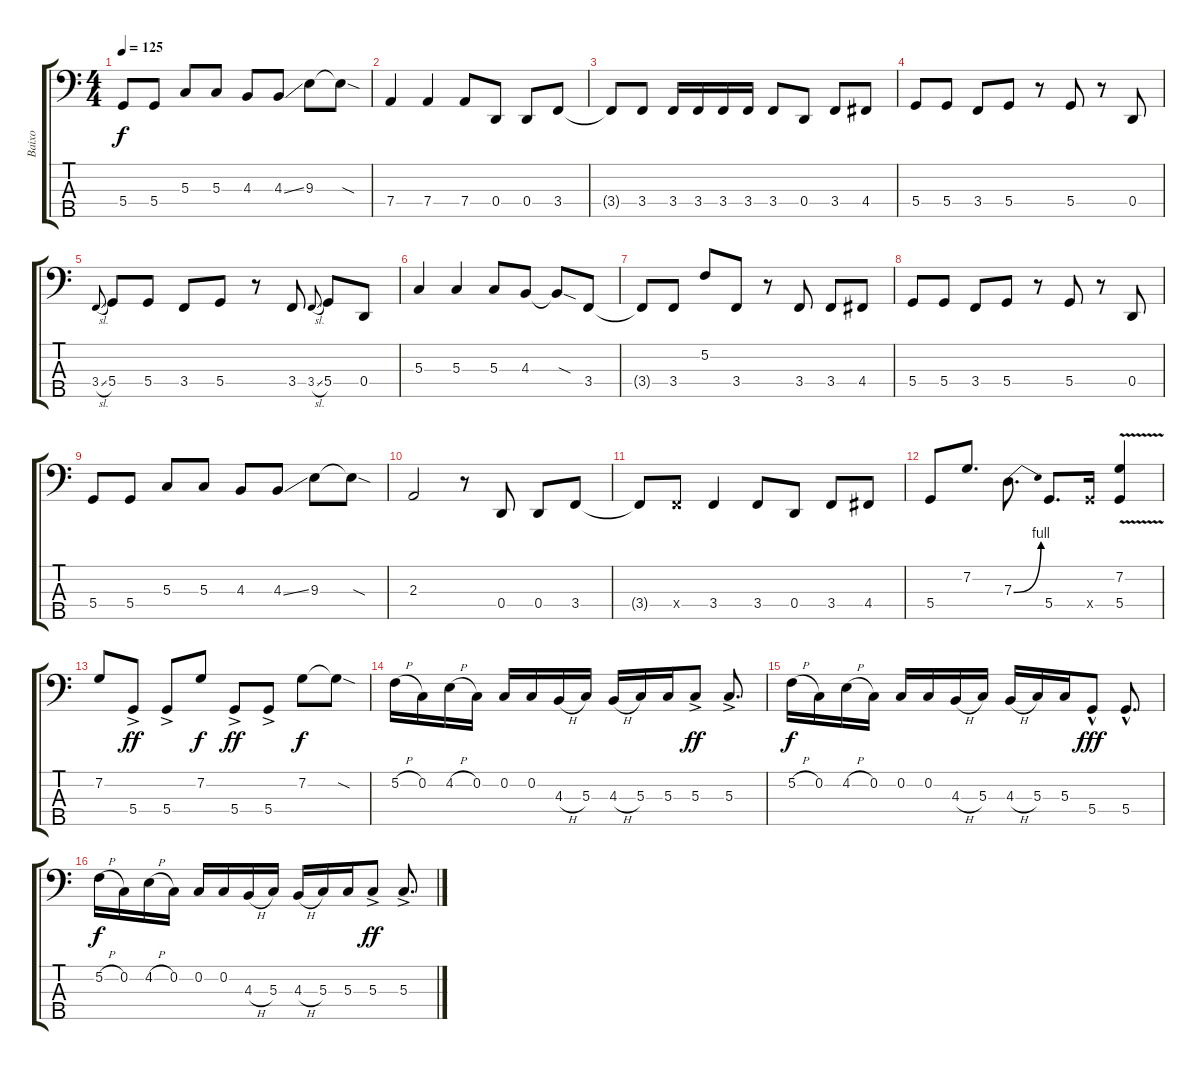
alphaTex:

\track ("Baixo" "Baixo") {instrument electricbasspick}
\staff {score tabs}
\tuning (F2 C2 G1 D1 A0) {hide}
\ts (4 4)
\tempo 125
\clef f4
\ks c
5.4.8{dy f} 5.4.8 5.3.8 5.3.8 4.3.8 4.3{ss}.8 9.3.8 9.3{sod t}.8 |
7.4.4 7.4.4 7.4.8 0.4.8 0.4.8 3.4.8 |
3.4{t}.8 3.4.8 3.4.16 3.4.16 3.4.16 3.4.16 3.4.8 0.4.8 3.4.8 4.4.8 |
5.4.8 5.4.8 3.4.8 5.4.8 r.8 5.4.8 r.8 0.4.8 |
3.4{sl}.8{gr onbeat} 5.4.8 5.4.8 3.4.8 5.4.8 r.8 3.4.8 3.4{sl}.8{gr onbeat} 5.4.8 0.4.8 |
5.3.4 5.3.4 5.3.8 4.3.8 4.3{sod t}.8 3.4.8 |
3.4{t}.8 3.4.8 5.2.8 3.4.8 r.8 3.4.8 3.4.8 4.4.8 |
5.4.8 5.4.8 3.4.8 5.4.8 r.8 5.4.8 r.8 0.4.8 |
5.4.8 5.4.8 5.3.8 5.3.8 4.3.8 4.3{ss}.8 9.3.8 9.3{sod t}.8 |
2.3.2 r.8 0.4.8 0.4.8 3.4.8 |
3.4{t}.8 3.4{x}.8 3.4.4 3.4.8 0.4.8 3.4.8 4.4.8 |
5.4.8 7.2.8{d} 7.3{be (bend 0 0 60 4)}.8{d} 5.4.8{d} 5.4{x}.16 (7.2{v} 5.4).4 |
7.2.8 5.4{ac}.8{dy ff} 5.4{ac}.8 7.2.8{dy f} 5.4{ac}.8{dy ff} 5.4{ac}.8 7.2.8{dy f} 7.2{sod t}.8 |
5.2{h}.16{volume 12 instrument electricbassfinger} 0.2.16 4.2{h}.16 0.2.16 0.2.16 0.2.16 4.3{h}.16 5.3.16 4.3{h}.16 5.3.16 5.3.16 5.3{ac}.8{dy ff} 5.3{ac}.8{d} |
5.2{h}.16{dy f} 0.2.16 4.2{h}.16 0.2.16 0.2.16 0.2.16 4.3{h}.16 5.3.16 4.3{h}.16 5.3.16 5.3.16 5.4{hac}.8{dy fff} 5.4{hac}.8{d} |
5.2{h}.16{dy f} 0.2.16 4.2{h}.16 0.2.16 0.2.16 0.2.16 4.3{h}.16 5.3.16 4.3{h}.16 5.3.16 5.3.16 5.3{ac}.8{dy ff} 5.3{ac}.8{d}
